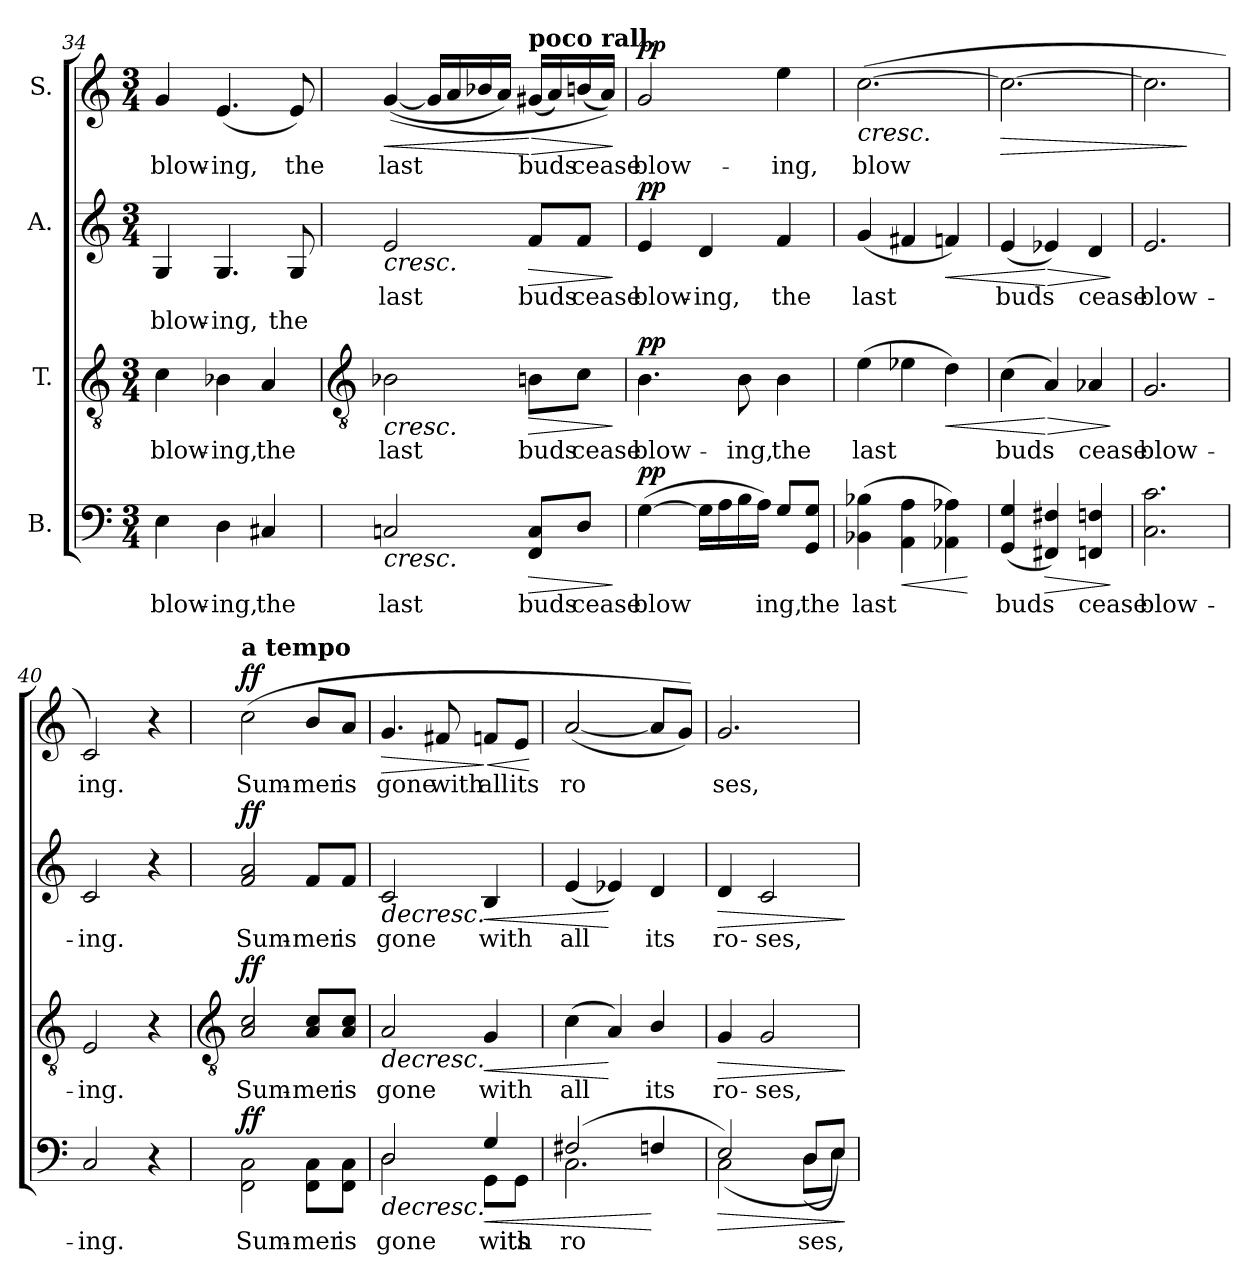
**kern	**text	**dynam	**kern	**text	**dynam	**kern	**text	**text	**dynam	**kern	**text	**dynam
*part4	*part4	*part4	*part3	*part3	*part3	*part2	*part2	*part2	*part2	*part1	*part1	*part1
*staff4	*staff4	*staff4	*staff3	*staff3	*staff3	*staff2	*staff2	*staff2	*staff2	*staff1	*staff1	*staff1
*I"B.	*	*	*I"T.	*	*	*I"A.	*	*	*	*I"S.	*	*
*clefF4	*	*	*clefGv2	*	*	*clefG2	*	*	*	*clefG2	*	*
*k[]	*	*	*k[]	*	*	*k[]	*	*	*	*k[]	*	*
*C:	*	*	*C:	*	*	*C:	*	*	*	*C:	*	*
*M3/4	*	*	*M3/4	*	*	*M3/4	*	*	*	*M3/4	*	*
=34	=34	=34	=34	=34	=34	=34	=34	=34	=34	=34	=34	=34
!	!LO:LY:b	!	!	!LO:LY:b	!	!	!	!LO:LY:b	!	!	!LO:LY:b	!
4E	blow-	.	4c	blow-	.	4G	.	blow-	.	4g	blow-	.
!	!LO:LY:b	!	!	!LO:LY:b	!	!	!	!LO:LY:b	!	!	!LO:LY:b	!
4D	-ing,	.	4B-X	-ing,	.	4.G	.	-ing,	.	(>4.e	-ing,	.
!	!LO:LY:b	!	!	!LO:LY:b	!	!	!	!	!	!	!	!
4C#X	the	.	4A	the	.	.	.	.	.	.	.	.
!	!	!	!	!	!	!	!	!LO:LY:b	!	!	!LO:LY:b	!
.	.	.	.	.	.	8G	.	the	.	8e)	the	.
!!LO:LB:g=z
=35	=35	=35	=35	=35	=35	=35	=35	=35	=35	=35	=35	=35
*	*	*	*clefGv2	*	*	*	*	*	*	*	*	*
!	!LO:LY:b	!LO:HP:b	!	!LO:LY:b	!LO:HP:b	!	!LO:LY:b	!	!LO:HP:b	!	!LO:LY:b	!LO:HP:b
2Cn	last	<	2B-X	last	<	2e	last	.	<	(<(>[4g	last	<
.	.	.	.	.	.	.	.	.	.	16gLL]	.	.
.	.	.	.	.	.	.	.	.	.	16a	.	.
.	.	.	.	.	.	.	.	.	.	16b-X	.	.
.	.	.	.	.	.	.	.	.	.	16aJJ)	.	.
!	!	!	!	!	!	!	!	!	!	!LO:TX:a:B:t=poco rall.	!	!
!	!LO:LY:b	!LO:HP:b	!	!LO:LY:b	!LO:HP:b	!	!LO:LY:b	!	!LO:HP:b	!	!LO:LY:b	!LO:HP:n=1:b
8FF 8CL	buds	>	8BnL	buds	>	8fL	buds	.	>	(<16g#XLL	buds	[ >
.	.	.	.	.	.	.	.	.	.	16a)	.	.
!	!LO:LY:b	!	!	!LO:LY:b	!	!	!LO:LY:b	!	!	!	!LO:LY:b	!
8DJ	cease	[	8cJ	cease	[	8fJ	cease	.	[	(<16bn	cease	.
.	.	.	.	.	.	.	.	.	.	16aJJ))	.	.
.	.	]	.	.	]	.	.	.	]	.	.	]
=36	=36	=36	=36	=36	=36	=36	=36	=36	=36	=36	=36	=36
!	!LO:LY:b	!LO:DY:a	!	!LO:LY:b	!LO:DY:a	!	!LO:LY:b	!	!LO:DY:a	!	!LO:LY:b	!LO:DY:a
(>[4G	blow	pp	4.B	blow-	pp	4e	blow-	.	pp	2g	blow-	pp
!	!	!	!	!	!	!	!LO:LY:b	!	!	!	!	!
16GLL]	.	.	.	.	.	4d	-ing,	.	.	.	.	.
16A	.	.	.	.	.	.	.	.	.	.	.	.
!	!	!	!	!LO:LY:b	!	!	!	!	!	!	!	!
16B	.	.	8B	-ing,	.	.	.	.	.	.	.	.
16AJJ)	.	.	.	.	.	.	.	.	.	.	.	.
!	!LO:LY:b	!	!	!LO:LY:b	!	!	!LO:LY:b	!	!	!	!LO:LY:b	!
8GL	ing,	.	4B	the	.	4f	the	.	.	4ee	-ing,	.
!	!LO:LY:b	!	!	!	!	!	!	!	!	!	!	!
8GG 8GJ	the	.	.	.	.	.	.	.	.	.	.	.
=37	=37	=37	=37	=37	=37	=37	=37	=37	=37	=37	=37	=37
!	!LO:LY:b	!	!	!LO:LY:b	!	!	!LO:LY:b	!	!	!	!LO:LY:b	!LO:HP:b
(>4BB-X 4B-X	last	.	(>4e	last	.	(<4g	last	.	.	(>[2.cc	blow	<
!	!	!LO:HP:b	!	!	!	!	!	!	!	!	!	!
4AA 4A	.	<	4e-X	.	.	4f#X	.	.	.	.	.	.
!	!	!	!	!	!LO:HP:b	!	!	!	!LO:HP:b	!	!	!
4AA-X 4A-X)	.	.	4d)	.	<	4fn)	.	.	<	.	.	.
.	.	[	.	.	.	.	.	.	.	.	.	.
=38	=38	=38	=38	=38	=38	=38	=38	=38	=38	=38	=38	=38
!	!LO:LY:b	!	!	!LO:LY:b	!	!	!LO:LY:b	!	!	!	!	!LO:HP:b
(<4GG 4G	buds	.	(<4c	buds	.	(<4e	buds	.	.	2.cc_	.	>
!	!	!LO:HP:b	!	!	!LO:HP:n=1:b	!	!	!	!LO:HP:n=1:b	!	!	!
4FF#X 4F#X)	.	>	4A)	.	[ >	4e-X)	.	.	[ >	.	.	.
!	!LO:LY:b	!	!	!LO:LY:b	!	!	!LO:LY:b	!	!	!	!	!
4FFn 4Fn	cease	.	4A-X	cease	.	4d	cease	.	.	.	.	.
.	.	]	.	.	]	.	.	.	]	.	.	[
=39	=39	=39	=39	=39	=39	=39	=39	=39	=39	=39	=39	=39
!	!LO:LY:b	!	!	!LO:LY:b	!	!	!LO:LY:b	!	!	!	!	!
2.C 2.c	blow-	.	2.G	blow-	.	2.e	blow-	.	.	2.cc]	.	.
.	.	.	.	.	.	.	.	.	.	.	.	]
=40	=40	=40	=40	=40	=40	=40	=40	=40	=40	=40	=40	=40
!	!LO:LY:b	!	!	!LO:LY:b	!	!	!LO:LY:b	!	!	!	!LO:LY:b	!
2C	-ing.	.	2E	-ing.	.	2c	-ing.	.	.	2c)	ing.	.
4r	.	.	4r	.	.	4r	.	.	.	4r	.	.
!!LO:LB:g=z
=41	=41	=41	=41	=41	=41	=41	=41	=41	=41	=41	=41	=41
*	*	*	*clefGv2	*	*	*	*	*	*	*	*	*
!	!	!	!	!	!	!	!	!	!	!LO:TX:a:B:t=a tempo	!	!
!LO:N:vis=1	!LO:LY:b	!LO:DY:a	!	!LO:LY:b	!LO:DY:a	!	!LO:LY:b	!	!LO:DY:a	!	!LO:LY:b	!LO:DY:b
*^	*	*	*	*	*	*	*	*	*	*	*	*
2.ryy	2FF 2C	Sum-	ff	2A/ 2c/	Sum-	ff	2f 2a	Sum-	.	ff	(>2cc	Sum-	ff
!	!	!LO:LY:b	!	!	!LO:LY:b	!	!	!LO:LY:b	!	!	!	!LO:LY:b	!
.	8FF 8CL	-mer	.	8A/ 8c/L	-mer	.	8fL	-mer	.	.	8bL	-mer	.
!	!	!LO:LY:b	!	!	!LO:LY:b	!	!	!LO:LY:b	!	!	!	!LO:LY:b	!
.	8FF 8CJ	is	.	8A/ 8c/J	is	.	8fJ	is	.	.	8aJ	is	.
=42	=42	=42	=42	=42	=42	=42	=42	=42	=42	=42	=42	=42	=42
!	!	!LO:LY:b	!LO:HP:b	!	!LO:LY:b	!LO:HP:b	!	!LO:LY:b	!	!LO:HP:b	!	!LO:LY:b	!LO:HP:b
2D/	2D\	gone	>	2A	gone	>	2c	gone	.	>	4.g	gone	>
!	!	!	!	!	!	!	!	!	!	!	!	!LO:LY:b	!
.	.	.	.	.	.	.	.	.	.	.	8f#X	with	.
!	!	!LO:LY:b	!LO:HP:b	!	!LO:LY:b	!LO:HP:b	!	!LO:LY:b	!	!LO:HP:b	!	!LO:LY:b	!LO:HP:n=1:b
4G/	8GG\L	with	<	4G	with	<	4B	with	.	<	8fnL	all	] <
!	!	!LO:LY:b	!	!	!	!	!	!	!	!	!	!LO:LY:b	!
.	8GG\J	its	.	.	.	.	.	.	.	.	8eJ	its	.
*v	*v	*	*	*	*	*	*	*	*	*	*	*	*
.	.	]	.	.	]	.	.	.	]	.	.	[
=43	=43	=43	=43	=43	=43	=43	=43	=43	=43	=43	=43	=43
*^	*	*	*	*	*	*	*	*	*	*	*	*
!	!	!LO:LY:b	!	!	!LO:LY:b	!	!	!LO:LY:b	!	!	!	!LO:LY:b	!
(<2F#X/	(>2.C\	ro	.	(<4c	all	.	(<4e	all	.	.	(<[2a	ro	.
.	.	.	.	4A)	.	[	4e-X)	.	.	[	.	.	.
!	!	!	!	!	!LO:LY:b	!	!	!LO:LY:b	!	!	!	!	!
4Fn/	.	.	[	4B/	its	.	4d	its	.	.	8aL]	.	.
.	.	.	.	.	.	.	.	.	.	.	8gJ))	.	.
=44	=44	=44	=44	=44	=44	=44	=44	=44	=44	=44	=44	=44	=44
!	!	!	!LO:HP:b	!	!LO:LY:b	!LO:HP:b	!	!LO:LY:b	!	!LO:HP:b	!	!LO:LY:b	!
2E/)	(2C\	.	>	4G	ro-	>	4d	ro-	.	>	2.g	ses,	.
!	!	!	!	!	!LO:LY:b	!	!	!LO:LY:b	!	!	!	!	!
.	.	.	.	2G	-ses,	.	2c	-ses,	.	.	.	.	.
!	!	!LO:LY:b	!	!	!	!	!	!	!	!	!	!	!
8D/L	(<8DL	ses,	.	.	.	.	.	.	.	.	.	.	.
8E/J)	8EJ)	.	.	.	.	.	.	.	.	.	.	.	.
*v	*v	*	*	*	*	*	*	*	*	*	*	*	*
.	.	]	.	.	]	.	.	.	]	.	.	.
=	=	=	=	=	=	=	=	=	=	=	=	=
*-	*-	*-	*-	*-	*-	*-	*-	*-	*-	*-	*-	*-
